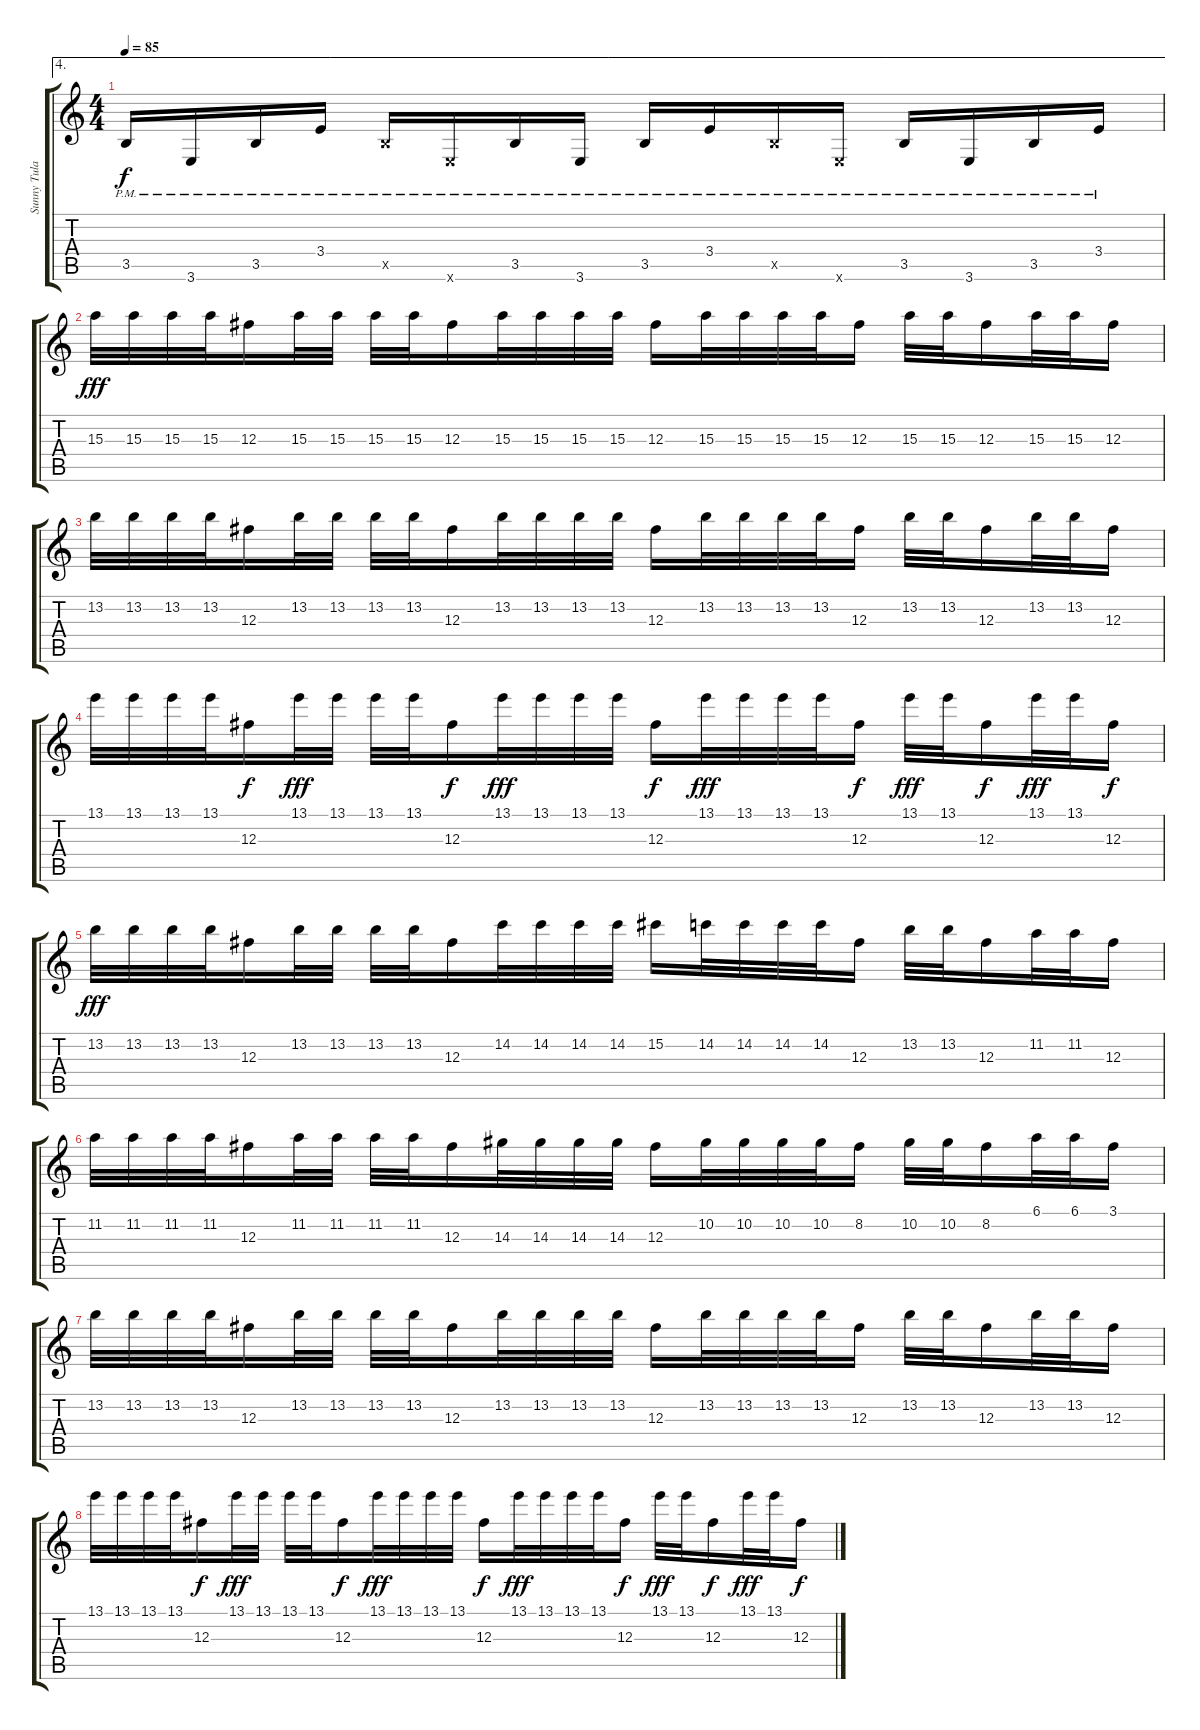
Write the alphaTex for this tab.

\track ("Sunny Tuladhar - Lead Guitar" "Sunny Tula") {instrument distortionguitar}
\staff {score tabs}
\tuning (Eb4 Bb3 Gb3 Db3 Ab2 Db2) {hide}
\ae 4
\ts (4 4)
\tempo 85
\clef g2
\ks c
3.5{pm}.16{dy f} 3.6{pm}.16 3.5{pm}.16 3.4{pm}.16 3.5{pm x}.16 3.6{pm x}.16 3.5{pm}.16 3.6{pm}.16 3.5{pm}.16 3.4{pm}.16 3.5{pm x}.16 3.6{pm x}.16 3.5{pm}.16 3.6{pm}.16 3.5{pm}.16 3.4{pm}.16 |
15.3.32{dy fff balance 5} 15.3.32 15.3.32 15.3.32 12.3.16 15.3.32 15.3.32 15.3.32 15.3.32 12.3.16 15.3.32 15.3.32 15.3.32 15.3.32 12.3.16 15.3.32 15.3.32 15.3.32 15.3.32 12.3.16 15.3.32 15.3.32 12.3.16 15.3.32 15.3.32 12.3.16 |
13.2.32 13.2.32 13.2.32 13.2.32 12.3.16 13.2.32 13.2.32 13.2.32 13.2.32 12.3.16 13.2.32 13.2.32 13.2.32 13.2.32 12.3.16 13.2.32 13.2.32 13.2.32 13.2.32 12.3.16 13.2.32 13.2.32 12.3.16 13.2.32 13.2.32 12.3.16 |
13.1.32 13.1.32 13.1.32 13.1.32 12.3.16{dy f} 13.1.32{dy fff} 13.1.32 13.1.32 13.1.32 12.3.16{dy f} 13.1.32{dy fff} 13.1.32 13.1.32 13.1.32 12.3.16{dy f} 13.1.32{dy fff} 13.1.32 13.1.32 13.1.32 12.3.16{dy f} 13.1.32{dy fff} 13.1.32 12.3.16{dy f} 13.1.32{dy fff} 13.1.32 12.3.16{dy f} |
13.2.32{dy fff} 13.2.32 13.2.32 13.2.32 12.3.16 13.2.32 13.2.32 13.2.32 13.2.32 12.3.16 14.2.32 14.2.32 14.2.32 14.2.32 15.2.16 14.2.32 14.2.32 14.2.32 14.2.32 12.3.16 13.2.32 13.2.32 12.3.16 11.2.32 11.2.32 12.3.16 |
11.2.32 11.2.32 11.2.32 11.2.32 12.3.16 11.2.32 11.2.32 11.2.32 11.2.32 12.3.16 14.3.32 14.3.32 14.3.32 14.3.32 12.3.16 10.2.32 10.2.32 10.2.32 10.2.32 8.2.16 10.2.32 10.2.32 8.2.16 6.1.32 6.1.32 3.1.16 |
13.2.32 13.2.32 13.2.32 13.2.32 12.3.16 13.2.32 13.2.32 13.2.32 13.2.32 12.3.16 13.2.32 13.2.32 13.2.32 13.2.32 12.3.16 13.2.32 13.2.32 13.2.32 13.2.32 12.3.16 13.2.32 13.2.32 12.3.16 13.2.32 13.2.32 12.3.16 |
13.1.32 13.1.32 13.1.32 13.1.32 12.3.16{dy f} 13.1.32{dy fff} 13.1.32 13.1.32 13.1.32 12.3.16{dy f} 13.1.32{dy fff} 13.1.32 13.1.32 13.1.32 12.3.16{dy f} 13.1.32{dy fff} 13.1.32 13.1.32 13.1.32 12.3.16{dy f} 13.1.32{dy fff} 13.1.32 12.3.16{dy f} 13.1.32{dy fff} 13.1.32 12.3.16{dy f}
